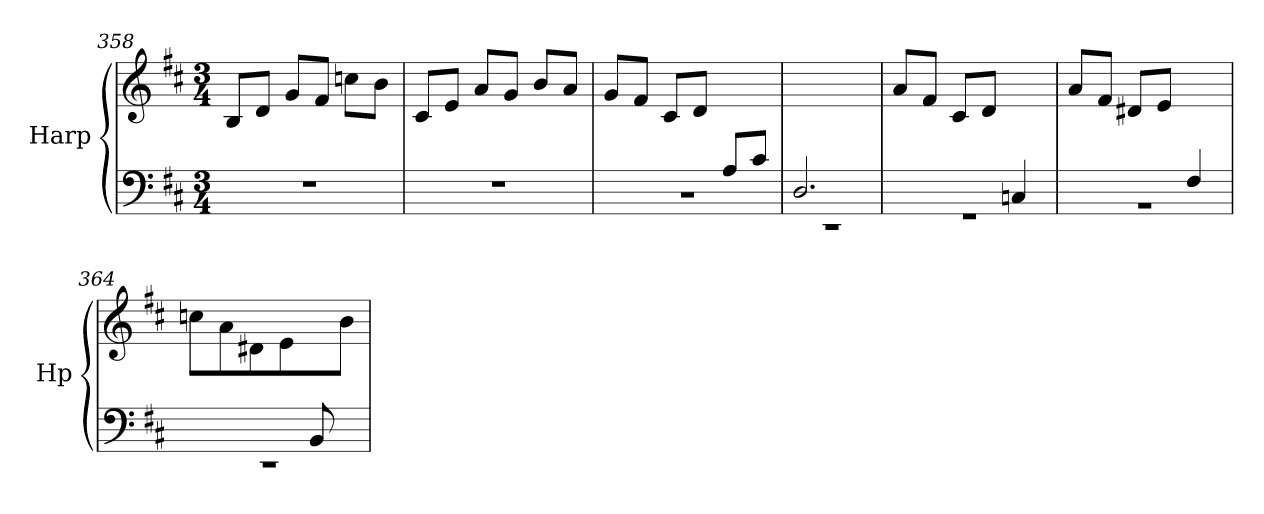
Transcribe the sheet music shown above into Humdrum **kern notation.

**kern	**kern
*part1	*part1
*staff2	*staff1
*I"Harp	*
*I'Hp	*
*clefF4	*clefG2
*k[f#c#]	*k[f#c#]
*M3/4	*M3/4
=358	=358
2.r	8B/L
.	8d/J
.	8g/L
.	8f#/J
.	8ccn\L
.	8b\J
=359	=359
2.r	8c#/L
.	8e/J
.	8a/L
.	8g/J
.	8b/L
.	8a/J
!!LO:LB:g=z
=360	=360
*^	*
2ryy	2.r	8g/L
.	.	8f#/J
.	.	8c#/L
.	.	8d/J
8A/L	.	4ryy
8c#/J	.	.
=361	=361	=361
2.D/	2.rEE	2.ryy
=362	=362	=362
2ryy	2.r	8a/L
.	.	8f#/J
.	.	8c#/L
.	.	8d/J
4Cn/	.	4ryy
=363	=363	=363
2ryy	2.r	8a/L
.	.	8f#/J
.	.	8d#X/L
.	.	8e/J
4F#/	.	4ryy
=364	=364	=364
2ryy	2.r	8ccn\L
.	.	8a\J
.	.	8d#X/L
.	.	8e/J
8BB/L	.	8ryy
8ryy	.	8b\J
*v	*v	*
=	=
*-	*-
